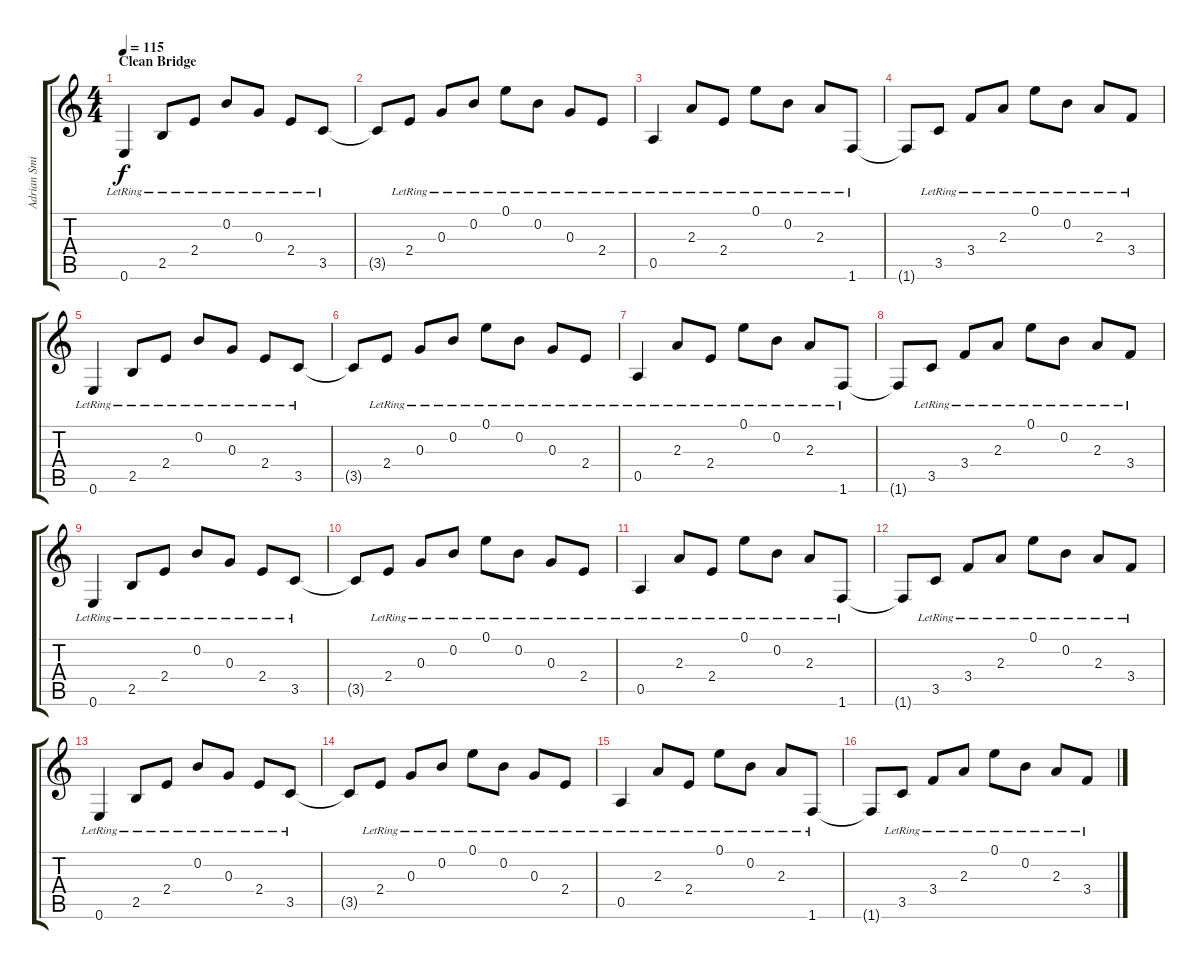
\track ("Adrian Smith" "Adrian Smi") {instrument distortionguitar}
\staff {score tabs}
\tuning (E4 B3 G3 D3 A2 E2) {hide}
\ts (4 4)
\section ("" "Clean Bridge")
\tempo 115
\clef g2
\ks c
0.6{lr}.4{dy f instrument electricguitarclean} 2.5{lr}.8 2.4{lr}.8 0.2{lr}.8 0.3{lr}.8 2.4{lr}.8 3.5{lr}.8 |
3.5{t}.8 2.4{lr}.8 0.3{lr}.8 0.2{lr}.8 0.1{lr}.8 0.2{lr}.8 0.3{lr}.8 2.4{lr}.8 |
0.5{lr}.4 2.3{lr}.8 2.4{lr}.8 0.1{lr}.8 0.2{lr}.8 2.3{lr}.8 1.6{lr}.8 |
1.6{t}.8 3.5{lr}.8 3.4{lr}.8 2.3{lr}.8 0.1{lr}.8 0.2{lr}.8 2.3{lr}.8 3.4{lr}.8 |
0.6{lr}.4 2.5{lr}.8 2.4{lr}.8 0.2{lr}.8 0.3{lr}.8 2.4{lr}.8 3.5{lr}.8 |
3.5{t}.8 2.4{lr}.8 0.3{lr}.8 0.2{lr}.8 0.1{lr}.8 0.2{lr}.8 0.3{lr}.8 2.4{lr}.8 |
0.5{lr}.4 2.3{lr}.8 2.4{lr}.8 0.1{lr}.8 0.2{lr}.8 2.3{lr}.8 1.6{lr}.8 |
1.6{t}.8 3.5{lr}.8 3.4{lr}.8 2.3{lr}.8 0.1{lr}.8 0.2{lr}.8 2.3{lr}.8 3.4{lr}.8 |
0.6{lr}.4 2.5{lr}.8 2.4{lr}.8 0.2{lr}.8 0.3{lr}.8 2.4{lr}.8 3.5{lr}.8 |
3.5{t}.8 2.4{lr}.8 0.3{lr}.8 0.2{lr}.8 0.1{lr}.8 0.2{lr}.8 0.3{lr}.8 2.4{lr}.8 |
0.5{lr}.4 2.3{lr}.8 2.4{lr}.8 0.1{lr}.8 0.2{lr}.8 2.3{lr}.8 1.6{lr}.8 |
1.6{t}.8 3.5{lr}.8 3.4{lr}.8 2.3{lr}.8 0.1{lr}.8 0.2{lr}.8 2.3{lr}.8 3.4{lr}.8 |
0.6{lr}.4 2.5{lr}.8 2.4{lr}.8 0.2{lr}.8 0.3{lr}.8 2.4{lr}.8 3.5{lr}.8 |
3.5{t}.8 2.4{lr}.8 0.3{lr}.8 0.2{lr}.8 0.1{lr}.8 0.2{lr}.8 0.3{lr}.8 2.4{lr}.8 |
0.5{lr}.4 2.3{lr}.8 2.4{lr}.8 0.1{lr}.8 0.2{lr}.8 2.3{lr}.8 1.6{lr}.8 |
1.6{t}.8 3.5{lr}.8 3.4{lr}.8 2.3{lr}.8 0.1{lr}.8 0.2{lr}.8 2.3{lr}.8 3.4{lr}.8
